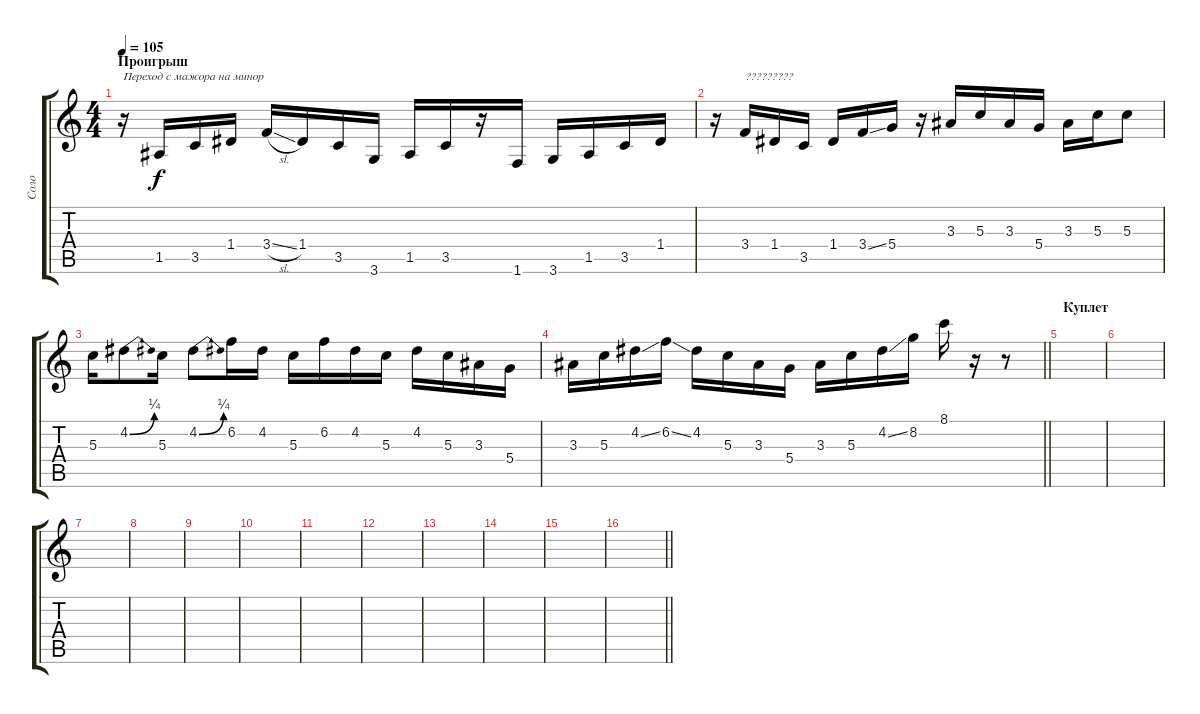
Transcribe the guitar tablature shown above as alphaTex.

\track ("Соло" "Соло") {instrument acousticguitarsteel}
\staff {score tabs}
\tuning (E4 B3 G3 D3 A2 E2) {hide}
\ts (4 4)
\section ("" "Проигрыш")
\tempo 105
\clef g2
\ks c
r.16{txt "Переход с мажора на минор" dy f} 1.5.16 3.5.16 1.4.16 3.4{sl}.16 1.4.16 3.5.16 3.6.16 1.5.16 3.5.16 r.16 1.6.16 3.6.16 1.5.16 3.5.16 1.4.16 |
r.16 3.4.16{txt "?????????"} 1.4.16 3.5.16 1.4.16 3.4{ss}.16 5.4.16 r.16 3.3.16 5.3.16 3.3.16 5.4.16 3.3.16 5.3.16 5.3.8 |
5.3.16 4.2{be (bend 0 0 60 1)}.8 5.3.16 4.2{be (bend 0 0 60 1)}.8 6.2.16 4.2.16 5.3.16 6.2.16 4.2.16 5.3.16 4.2.16 5.3.16 3.3.16 5.4.16 |
\barLineRight lightlight
3.3.16 5.3.16 4.2{ss}.16 6.2{ss}.16 4.2.16 5.3.16 3.3.16 5.4.16 3.3.16 5.3.16 4.2{ss}.16 8.2.16 8.1.16 r.16 r.8 |
\section ("" "Куплет")
|
|
|
|
|
|
|
|
|
|
|
\barLineRight lightlight
